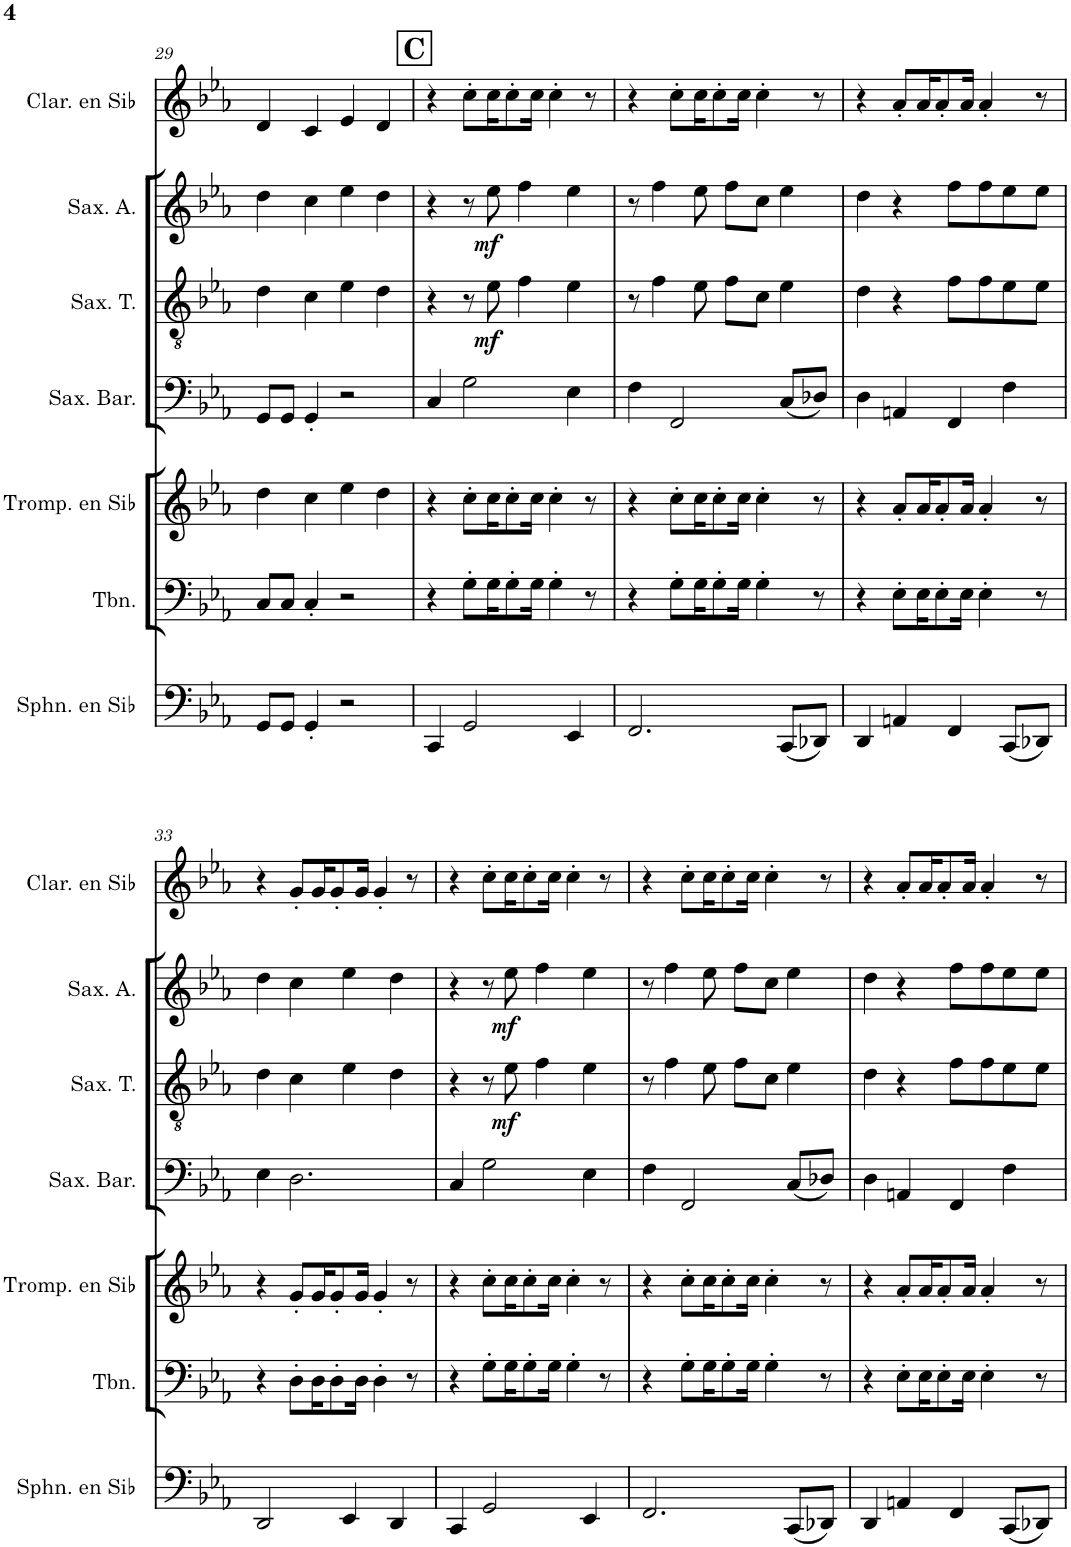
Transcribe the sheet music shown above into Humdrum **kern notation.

**kern	**kern	**kern	**kern	**kern	**dynam	**kern	**dynam	**kern
*part7	*part6	*part5	*part4	*part3	*part3	*part2	*part2	*part1
*staff7	*staff6	*staff5	*staff4	*staff3	*staff3	*staff2	*staff2	*staff1
*I"Sousaphone en Sib	*I"Trombone	*I"Trompette en Sib	*I"Saxophone Baryton	*I"Saxophone Ténor	*	*I"Saxophone Alto	*	*I"Clarinette en Sib
*I'Sphn. en Sib	*I'Tbn.	*I'Tromp. en Sib	*I'Sax. Bar.	*I'Sax. T.	*	*I'Sax. A.	*	*I'Clar. en Sib
!!LO:PB:g=z
*clefF4	*clefF4	*clefG2	*clefF4	*clefGv2	*	*clefG2	*	*clefG2
*	*	*Trd1c2	*Trd12c21	*Trd8c14	*	*Trd5c9	*	*Trd1c2
*k[b-e-a-]	*k[b-e-a-]	*k[b-e-a-]	*k[b-e-a-]	*k[b-e-a-]	*	*k[b-e-a-]	*	*k[b-e-a-]
*M4/4	*M4/4	*M4/4	*M4/4	*M4/4	*	*M4/4	*	*M4/4
=29	=29	=29	=29	=29	=29	=29	=29	=29
8GG/L	8C/L	4dd\	8GG/L	4d\	.	4dd\	.	4d/
8GG/J	8C/J	.	8GG/J	.	.	.	.	.
4GG'/	4C'/	4cc\	4GG'/	4c\	.	4cc\	.	4c/
2r	2r	4ee-\	2r	4e-\	.	4ee-\	.	4e-/
.	.	4dd\	.	4d\	.	4dd\	.	4d/
!!LO:REH:place=s1:a:B:cj:fs=14:t=C
=30	=30	=30	=30	=30	=30	=30	=30	=30
4CC/	4r	4r	4C/	4r	.	4r	.	4r
2GG/	8G'\L	8cc'\L	2G\	8r	.	8r	.	8cc'\L
!	!	!	!	!	!LO:DY:b	!	!LO:DY:b	!
.	16G\K	16cc\K	.	8e-\	mf	8ee-\	mf	16cc\K
.	8G'\	8cc'\	.	.	.	.	.	8cc'\
.	.	.	.	4f\	.	4ff\	.	.
.	16G\Jk	16cc\Jk	.	.	.	.	.	16cc\Jk
.	4G'\	4cc'\	.	.	.	.	.	4cc'\
4EE-/	.	.	4E-\	4e-\	.	4ee-\	.	.
.	8r	8r	.	.	.	.	.	8r
=31	=31	=31	=31	=31	=31	=31	=31	=31
2.FF/	4r	4r	4F\	8r	.	8r	.	4r
.	.	.	.	4f\	.	4ff\	.	.
.	8G'\L	8cc'\L	2FF/	.	.	.	.	8cc'\L
.	16G\K	16cc\K	.	8e-\	.	8ee-\	.	16cc\K
.	8G'\	8cc'\	.	.	.	.	.	8cc'\
.	.	.	.	8f\L	.	8ff\L	.	.
.	16G\Jk	16cc\Jk	.	.	.	.	.	16cc\Jk
.	4G'\	4cc'\	.	8c\J	.	8cc\J	.	4cc'\
(8CC/L	.	.	(8C/L	4e-\	.	4ee-\	.	.
8DD-X/J)	8r	8r	8D-X/J)	.	.	.	.	8r
=32	=32	=32	=32	=32	=32	=32	=32	=32
4DD/	4r	4r	4D\	4d\	.	4dd\	.	4r
4AAn/	8E-'\L	8a-'/L	4AAn/	4r	.	4r	.	8a-'/L
.	16E-\K	16a-/K	.	.	.	.	.	16a-/K
.	8E-'\	8a-'/	.	.	.	.	.	8a-'/
4FF/	.	.	4FF/	8f\L	.	8ff\L	.	.
.	16E-\Jk	16a-/Jk	.	.	.	.	.	16a-/Jk
.	4E-'\	4a-'/	.	8f\	.	8ff\	.	4a-'/
(8CC/L	.	.	4F\	8e-\	.	8ee-\	.	.
8DD-X/J)	8r	8r	.	8e-\J	.	8ee-\J	.	8r
!!LO:LB:g=z
=33	=33	=33	=33	=33	=33	=33	=33	=33
2DD/	4r	4r	4E-\	4d\	.	4dd\	.	4r
.	8D'\L	8g'/L	2.D\	4c\	.	4cc\	.	8g'/L
.	16D\K	16g/K	.	.	.	.	.	16g/K
.	8D'\	8g'/	.	.	.	.	.	8g'/
4EE-/	.	.	.	4e-\	.	4ee-\	.	.
.	16D\Jk	16g/Jk	.	.	.	.	.	16g/Jk
.	4D'\	4g'/	.	.	.	.	.	4g'/
4DD/	.	.	.	4d\	.	4dd\	.	.
.	8r	8r	.	.	.	.	.	8r
=34	=34	=34	=34	=34	=34	=34	=34	=34
4CC/	4r	4r	4C/	4r	.	4r	.	4r
2GG/	8G'\L	8cc'\L	2G\	8r	.	8r	.	8cc'\L
!	!	!	!	!	!LO:DY:b	!	!LO:DY:b	!
.	16G\K	16cc\K	.	8e-\	mf	8ee-\	mf	16cc\K
.	8G'\	8cc'\	.	.	.	.	.	8cc'\
.	.	.	.	4f\	.	4ff\	.	.
.	16G\Jk	16cc\Jk	.	.	.	.	.	16cc\Jk
.	4G'\	4cc'\	.	.	.	.	.	4cc'\
4EE-/	.	.	4E-\	4e-\	.	4ee-\	.	.
.	8r	8r	.	.	.	.	.	8r
=35	=35	=35	=35	=35	=35	=35	=35	=35
2.FF/	4r	4r	4F\	8r	.	8r	.	4r
.	.	.	.	4f\	.	4ff\	.	.
.	8G'\L	8cc'\L	2FF/	.	.	.	.	8cc'\L
.	16G\K	16cc\K	.	8e-\	.	8ee-\	.	16cc\K
.	8G'\	8cc'\	.	.	.	.	.	8cc'\
.	.	.	.	8f\L	.	8ff\L	.	.
.	16G\Jk	16cc\Jk	.	.	.	.	.	16cc\Jk
.	4G'\	4cc'\	.	8c\J	.	8cc\J	.	4cc'\
(8CC/L	.	.	(8C/L	4e-\	.	4ee-\	.	.
8DD-X/J)	8r	8r	8D-X/J)	.	.	.	.	8r
=36	=36	=36	=36	=36	=36	=36	=36	=36
4DD/	4r	4r	4D\	4d\	.	4dd\	.	4r
4AAn/	8E-'\L	8a-'/L	4AAn/	4r	.	4r	.	8a-'/L
.	16E-\K	16a-/K	.	.	.	.	.	16a-/K
.	8E-'\	8a-'/	.	.	.	.	.	8a-'/
4FF/	.	.	4FF/	8f\L	.	8ff\L	.	.
.	16E-\Jk	16a-/Jk	.	.	.	.	.	16a-/Jk
.	4E-'\	4a-'/	.	8f\	.	8ff\	.	4a-'/
(8CC/L	.	.	4F\	8e-\	.	8ee-\	.	.
8DD-X/J)	8r	8r	.	8e-\J	.	8ee-\J	.	8r
=	=	=	=	=	=	=	=	=
*-	*-	*-	*-	*-	*-	*-	*-	*-
